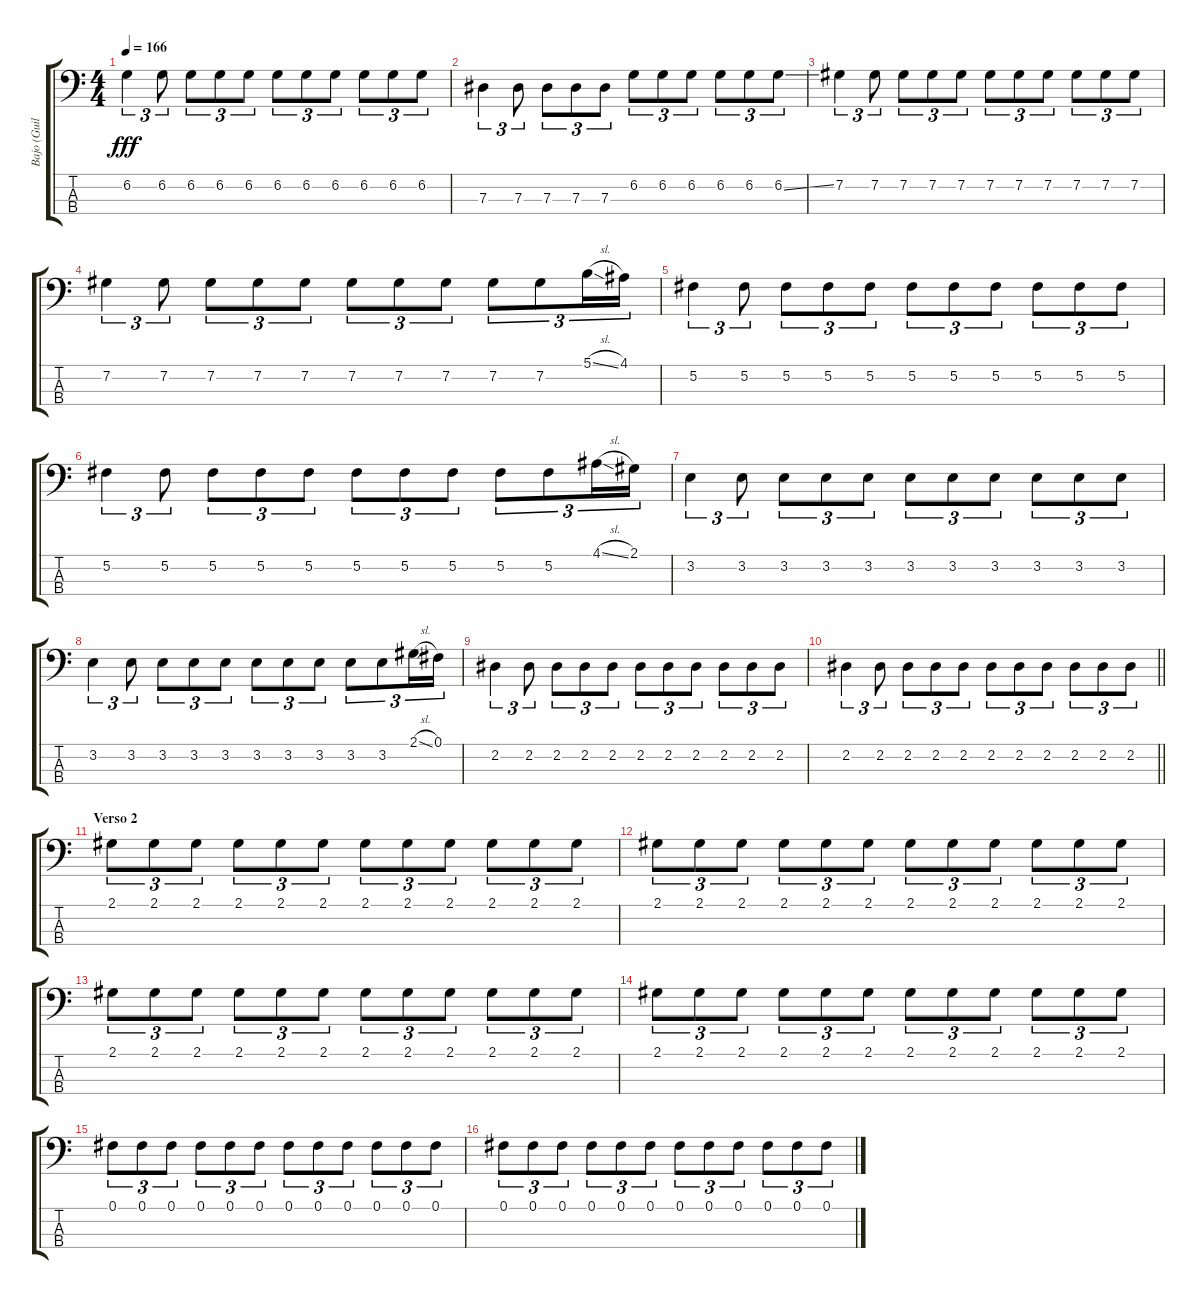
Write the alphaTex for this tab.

\track ("Bajo (Guillermo Sánchez)" "Bajo (Guil") {instrument electricbassfinger}
\staff {score tabs}
\tuning (Gb2 Db2 Ab1 Eb1) {hide}
\ts (4 4)
\tempo 166
\clef f4
\ks c
6.2.4{tu (3 2) dy fff} 6.2.8{tu (3 2)} 6.2.8{tu (3 2)} 6.2.8{tu (3 2)} 6.2.8{tu (3 2)} 6.2.8{tu (3 2)} 6.2.8{tu (3 2)} 6.2.8{tu (3 2)} 6.2.8{tu (3 2)} 6.2.8{tu (3 2)} 6.2.8{tu (3 2)} |
7.3.4{tu (3 2)} 7.3.8{tu (3 2)} 7.3.8{tu (3 2)} 7.3.8{tu (3 2)} 7.3.8{tu (3 2)} 6.2.8{tu (3 2)} 6.2.8{tu (3 2)} 6.2.8{tu (3 2)} 6.2.8{tu (3 2)} 6.2.8{tu (3 2)} 6.2{ss}.8{tu (3 2)} |
7.2.4{tu (3 2)} 7.2.8{tu (3 2)} 7.2.8{tu (3 2)} 7.2.8{tu (3 2)} 7.2.8{tu (3 2)} 7.2.8{tu (3 2)} 7.2.8{tu (3 2)} 7.2.8{tu (3 2)} 7.2.8{tu (3 2)} 7.2.8{tu (3 2)} 7.2.8{tu (3 2)} |
7.2.4{tu (3 2)} 7.2.8{tu (3 2)} 7.2.8{tu (3 2)} 7.2.8{tu (3 2)} 7.2.8{tu (3 2)} 7.2.8{tu (3 2)} 7.2.8{tu (3 2)} 7.2.8{tu (3 2)} 7.2.8{tu (3 2)} 7.2.8{tu (3 2)} 5.1{sl}.16{tu (3 2)} 4.1.16{tu (3 2)} |
5.2.4{tu (3 2)} 5.2.8{tu (3 2)} 5.2.8{tu (3 2)} 5.2.8{tu (3 2)} 5.2.8{tu (3 2)} 5.2.8{tu (3 2)} 5.2.8{tu (3 2)} 5.2.8{tu (3 2)} 5.2.8{tu (3 2)} 5.2.8{tu (3 2)} 5.2.8{tu (3 2)} |
5.2.4{tu (3 2)} 5.2.8{tu (3 2)} 5.2.8{tu (3 2)} 5.2.8{tu (3 2)} 5.2.8{tu (3 2)} 5.2.8{tu (3 2)} 5.2.8{tu (3 2)} 5.2.8{tu (3 2)} 5.2.8{tu (3 2)} 5.2.8{tu (3 2)} 4.1{sl}.16{tu (3 2)} 2.1.16{tu (3 2)} |
3.2.4{tu (3 2)} 3.2.8{tu (3 2)} 3.2.8{tu (3 2)} 3.2.8{tu (3 2)} 3.2.8{tu (3 2)} 3.2.8{tu (3 2)} 3.2.8{tu (3 2)} 3.2.8{tu (3 2)} 3.2.8{tu (3 2)} 3.2.8{tu (3 2)} 3.2.8{tu (3 2)} |
3.2.4{tu (3 2)} 3.2.8{tu (3 2)} 3.2.8{tu (3 2)} 3.2.8{tu (3 2)} 3.2.8{tu (3 2)} 3.2.8{tu (3 2)} 3.2.8{tu (3 2)} 3.2.8{tu (3 2)} 3.2.8{tu (3 2)} 3.2.8{tu (3 2)} 2.1{sl}.16{tu (3 2)} 0.1.16{tu (3 2)} |
2.2.4{tu (3 2)} 2.2.8{tu (3 2)} 2.2.8{tu (3 2)} 2.2.8{tu (3 2)} 2.2.8{tu (3 2)} 2.2.8{tu (3 2)} 2.2.8{tu (3 2)} 2.2.8{tu (3 2)} 2.2.8{tu (3 2)} 2.2.8{tu (3 2)} 2.2.8{tu (3 2)} |
\barLineRight lightlight
2.2.4{tu (3 2)} 2.2.8{tu (3 2)} 2.2.8{tu (3 2)} 2.2.8{tu (3 2)} 2.2.8{tu (3 2)} 2.2.8{tu (3 2)} 2.2.8{tu (3 2)} 2.2.8{tu (3 2)} 2.2.8{tu (3 2)} 2.2.8{tu (3 2)} 2.2.8{tu (3 2)} |
\section ("" "Verso 2")
2.1.8{tu (3 2)} 2.1.8{tu (3 2)} 2.1.8{tu (3 2)} 2.1.8{tu (3 2)} 2.1.8{tu (3 2)} 2.1.8{tu (3 2)} 2.1.8{tu (3 2)} 2.1.8{tu (3 2)} 2.1.8{tu (3 2)} 2.1.8{tu (3 2)} 2.1.8{tu (3 2)} 2.1.8{tu (3 2)} |
2.1.8{tu (3 2)} 2.1.8{tu (3 2)} 2.1.8{tu (3 2)} 2.1.8{tu (3 2)} 2.1.8{tu (3 2)} 2.1.8{tu (3 2)} 2.1.8{tu (3 2)} 2.1.8{tu (3 2)} 2.1.8{tu (3 2)} 2.1.8{tu (3 2)} 2.1.8{tu (3 2)} 2.1.8{tu (3 2)} |
2.1.8{tu (3 2)} 2.1.8{tu (3 2)} 2.1.8{tu (3 2)} 2.1.8{tu (3 2)} 2.1.8{tu (3 2)} 2.1.8{tu (3 2)} 2.1.8{tu (3 2)} 2.1.8{tu (3 2)} 2.1.8{tu (3 2)} 2.1.8{tu (3 2)} 2.1.8{tu (3 2)} 2.1.8{tu (3 2)} |
2.1.8{tu (3 2)} 2.1.8{tu (3 2)} 2.1.8{tu (3 2)} 2.1.8{tu (3 2)} 2.1.8{tu (3 2)} 2.1.8{tu (3 2)} 2.1.8{tu (3 2)} 2.1.8{tu (3 2)} 2.1.8{tu (3 2)} 2.1.8{tu (3 2)} 2.1.8{tu (3 2)} 2.1.8{tu (3 2)} |
0.1.8{tu (3 2)} 0.1.8{tu (3 2)} 0.1.8{tu (3 2)} 0.1.8{tu (3 2)} 0.1.8{tu (3 2)} 0.1.8{tu (3 2)} 0.1.8{tu (3 2)} 0.1.8{tu (3 2)} 0.1.8{tu (3 2)} 0.1.8{tu (3 2)} 0.1.8{tu (3 2)} 0.1.8{tu (3 2)} |
0.1.8{tu (3 2)} 0.1.8{tu (3 2)} 0.1.8{tu (3 2)} 0.1.8{tu (3 2)} 0.1.8{tu (3 2)} 0.1.8{tu (3 2)} 0.1.8{tu (3 2)} 0.1.8{tu (3 2)} 0.1.8{tu (3 2)} 0.1.8{tu (3 2)} 0.1.8{tu (3 2)} 0.1.8{tu (3 2)}
